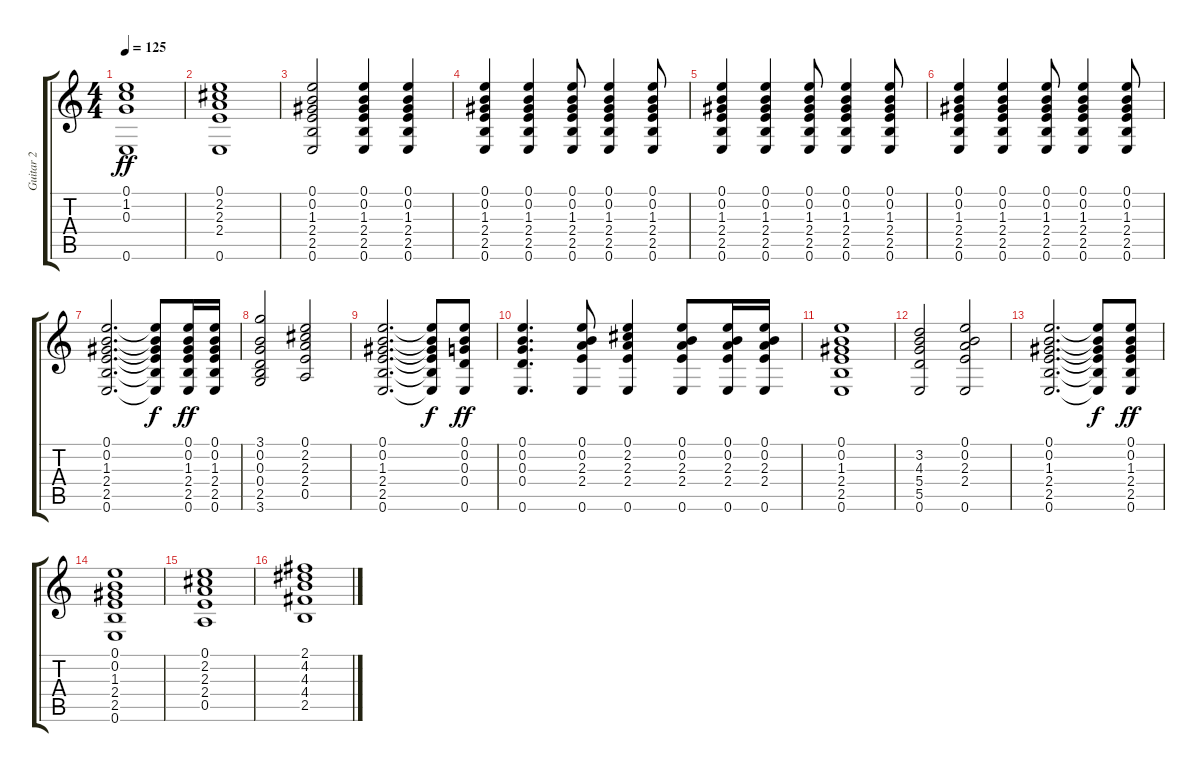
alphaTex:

\track ("Guitar 2" "Guitar 2") {instrument acousticguitarsteel}
\staff {score tabs}
\tuning (E4 B3 G3 D3 A2 E2) {hide}
\ts (4 4)
\tempo 125
\clef g2
\ks c
(0.1 1.2 0.3 0.6).1{dy ff} |
(0.1 2.2 2.3 2.4 0.6).1 |
(0.1 0.2 1.3 2.4 2.5 0.6).2 (0.1 0.2 1.3 2.4 2.5 0.6).4 (0.1 0.2 1.3 2.4 2.5 0.6).4 |
(0.1 0.2 1.3 2.4 2.5 0.6).4 (0.1 0.2 1.3 2.4 2.5 0.6).4 (0.1 0.2 1.3 2.4 2.5 0.6).8 (0.1 0.2 1.3 2.4 2.5 0.6).4 (0.1 0.2 1.3 2.4 2.5 0.6).8 |
(0.1 0.2 1.3 2.4 2.5 0.6).4 (0.1 0.2 1.3 2.4 2.5 0.6).4 (0.1 0.2 1.3 2.4 2.5 0.6).8 (0.1 0.2 1.3 2.4 2.5 0.6).4 (0.1 0.2 1.3 2.4 2.5 0.6).8 |
(0.1 0.2 1.3 2.4 2.5 0.6).4 (0.1 0.2 1.3 2.4 2.5 0.6).4 (0.1 0.2 1.3 2.4 2.5 0.6).8 (0.1 0.2 1.3 2.4 2.5 0.6).4 (0.1 0.2 1.3 2.4 2.5 0.6).8 |
(0.1 0.2 1.3 2.4 2.5 0.6).2{d} (0.1{t} 0.2{t} 1.3{t} 2.4{t} 2.5{t} 0.6{t}).8{dy f} (0.1 0.2 1.3 2.4 2.5 0.6).16{dy ff} (0.1 0.2 1.3 2.4 2.5 0.6).16 |
(3.1 0.2 0.3 0.4 2.5 3.6).2 (0.1 2.2 2.3 2.4 0.5).2 |
(0.1 0.2 1.3 2.4 2.5 0.6).2{d} (0.1{t} 0.2{t} 1.3{t} 2.4{t} 2.5{t} 0.6{t}).8{dy f} (0.1 0.2 0.3 0.4 0.6).8{dy ff} |
(0.1 0.2 0.3 0.4 0.6).4{d} (0.1 0.2 2.3 2.4 0.6).8 (0.1 2.2 2.3 2.4 0.6).4 (0.1 0.2 2.3 2.4 0.6).8 (0.1 0.2 2.3 2.4 0.6).16 (0.1 0.2 2.3 2.4 0.6).16 |
(0.1 0.2 1.3 2.4 2.5 0.6).1 |
(3.2 4.3 5.4 5.5 0.6).2 (0.1 0.2 2.3 2.4 0.6).2 |
(0.1 0.2 1.3 2.4 2.5 0.6).2{d} (0.1{t} 0.2{t} 1.3{t} 2.4{t} 2.5{t} 0.6{t}).8{dy f} (0.1 0.2 1.3 2.4 2.5 0.6).8{dy ff} |
(0.1 0.2 1.3 2.4 2.5 0.6).1 |
(0.1 2.2 2.3 2.4 0.5).1 |
(2.1 4.2 4.3 4.4 2.5).1
